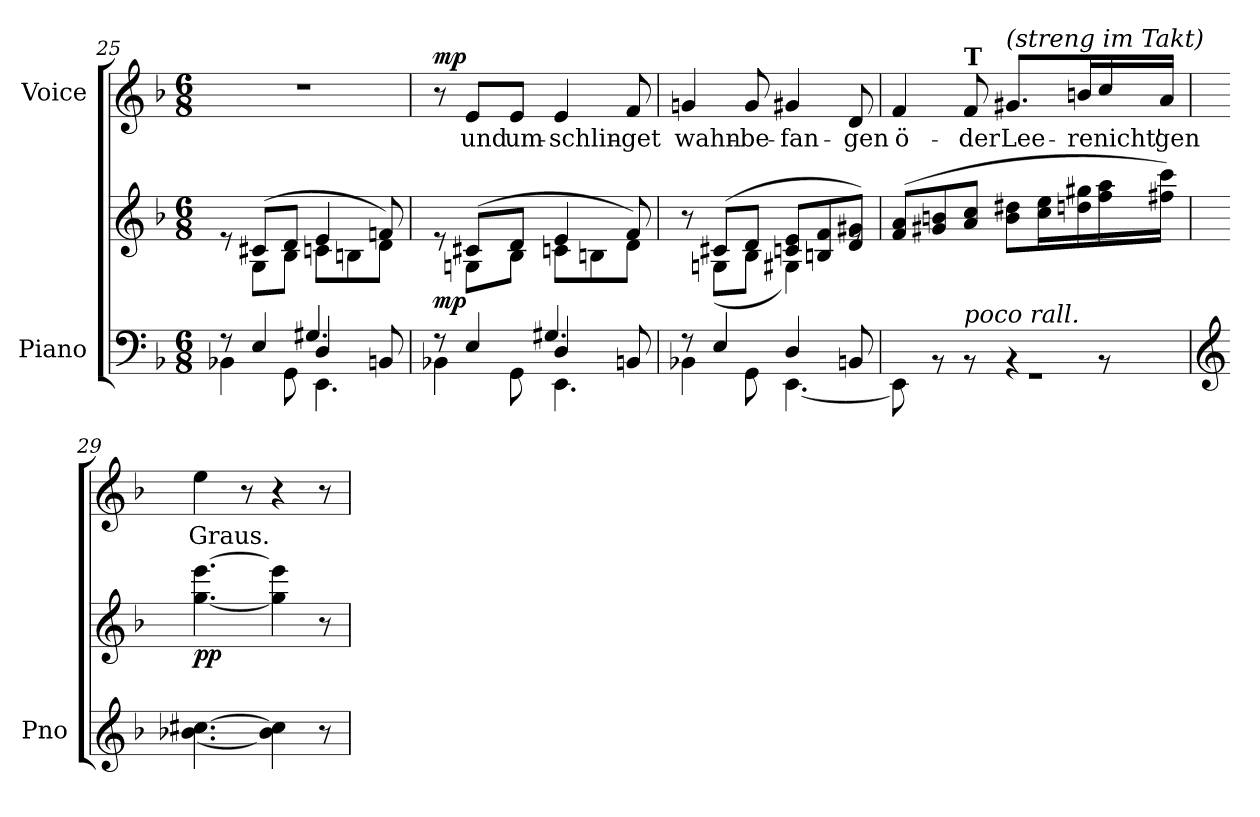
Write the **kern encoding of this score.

**kern	**kern	**dynam	**kern	**text	**dynam
*part2	*part2	*part2	*part1	*part1	*part1
*staff3	*staff2	*staff2/3	*staff1	*staff1	*staff1
*I"Piano	*	*	*I"Voice	*	*
*I'Pno	*	*	*	*	*
!!LO:LB:g=z
*clefF4	*clefG2	*	*clefG2	*	*
*k[b-]	*k[b-]	*	*k[b-]	*	*
*M6/8	*M6/8	*	*M6/8	*	*
=25	=25	=25	=25	=25	=25
*^	*^	*	*	*	*
*	*^	*	*^	*	*	*	*
8r	4BB-X\	4.rFyy	8re	4.ryy	8ryy	.	2.r	.	.
4E/	.	.	(>8c#X/L	.	(<8G\L	.	.	.	.
.	8GG\	.	8d/J	.	8B-\J	.	.	.	.
4D/	4.EE\	4.G#X/	4e/	8cn\L	4.ryy	.	.	.	.
.	.	.	.	8Bn\	.	.	.	.	.
8BBn/)	.	.	8fn/)	(8d\J	.	.	.	.	.
=26	=26	=26	=26	=26	=26	=26	=26	=26	=26
!	!	!	!	!	!	!LO:DY:b	!	!	!LO:DY:b
8r	4BB-X\	4.rFyy	8re	4.ryy	8ryy	mp	8r	.	mp
!	!	!	!	!	!	!	!	!LO:LY:b	!
4E/	.	.	(>8c#X/L	.	(<8Gn\L	.	8e/L	und	.
!	!	!	!	!	!	!	!	!LO:LY:b	!
.	8GG\	.	8d/J	.	8B-\J	.	8e/J	um-	.
!	!	!	!	!	!	!	!	!LO:LY:b	!
4D/	4.EE\	4.G#X/	4e/	8cn\L	4.ryy	.	4e/	-schlin-	.
.	.	.	.	8Bn\	.	.	.	.	.
!	!	!	!	!	!	!	!	!LO:LY:b	!
8BBn/)	.	.	8f/)	(8d\J	.	.	8f/	-get	.
*	*v	*v	*	*	*	*	*	*	*
*	*	*	*v	*v	*	*	*	*
=27	=27	=27	=27	=27	=27	=27	=27
!	!	!	!	!LO:DY:b	!	!LO:LY:b	!
!	!	!	!	!LO:DY:n=1:b	!	!	!
8r	4BB-X\	8r	8ryy	other-dynamics p	4gn/	wahn-	.
4E/	.	(>8c#X/L	(<8Gn\L	.	.	.	.
!	!	!	!	!	!	!LO:LY:b	!
.	8GG\	8d/J	8B-\J	.	8g/	-be-	.
!	!	!	!	!	!	!LO:LY:b	!
4D/	[4.EE\	8cn/ 8e/L	4G#X\)	.	4g#X/	-fan-	.
.	.	8Bn/ 8f/	.	.	.	.	.
!	!	!	!	!	!	!LO:LY:b	!
8BBn/	.	8d/ 8g#X/J)	8re	.	8d/	-gen	.
=28	=28	=28	=28	=28	=28	=28	=28
!	!	!	!	!	!	!LO:LY:b	!
*	*	*v	*v	*	*	*	*
2.rGG	8EE\]	(>8f/ 8a/L	.	4f/	ö-	.
.	8rBB	8g#X/ 8bn/	.	.	.	.
!	!	!	!	!LO:TX:a:B:t=T	!	!
!	!LO:TX:a:i:t=poco rall.	!	!	!	!	!
!	!	!	!	!	!LO:LY:b	!
.	8rBB	8a/ 8cc/J	.	8f/	-der	.
!	!	!	!	!LO:TX:a:i:t=(streng im Takt)	!	!
!	!	!	!	!	!LO:LY:b	!
.	4rBB	8b\ 8dd#X\L	.	8.g#X/L	Lee-	.
.	.	16cc\ 16ee\L	.	.	.	.
!	!	!	!	!	!LO:LY:b	!
.	.	16ddn\ 16gg#X\	.	16bn/L	-re	.
!	!	!	!	!	!LO:LY:b	!
.	8rBB	16ff\ 16aa\	.	16cc/	nicht'	.
!	!	!	!	!	!LO:LY:b	!
.	.	16ff#X\ 16ccc\JJ)	.	16a/JJ	-gen	.
*v	*v	*	*	*	*	*
!!LO:PB:g=z
=29	=29	=29	=29	=29	=29
*clefG2	*	*	*	*	*
!	!	!LO:DY:b	!	!LO:LY:b	!
[4.b-X\ [4.cc#X\	[4.gg\ [4.eee\	pp	4ee\	Graus.	.
.	.	.	8r	.	.
4b-\] 4cc#\]	4gg\] 4eee\]	.	4r	.	.
8r	8r	.	8r	.	.
=	=	=	=	=	=
*-	*-	*-	*-	*-	*-
